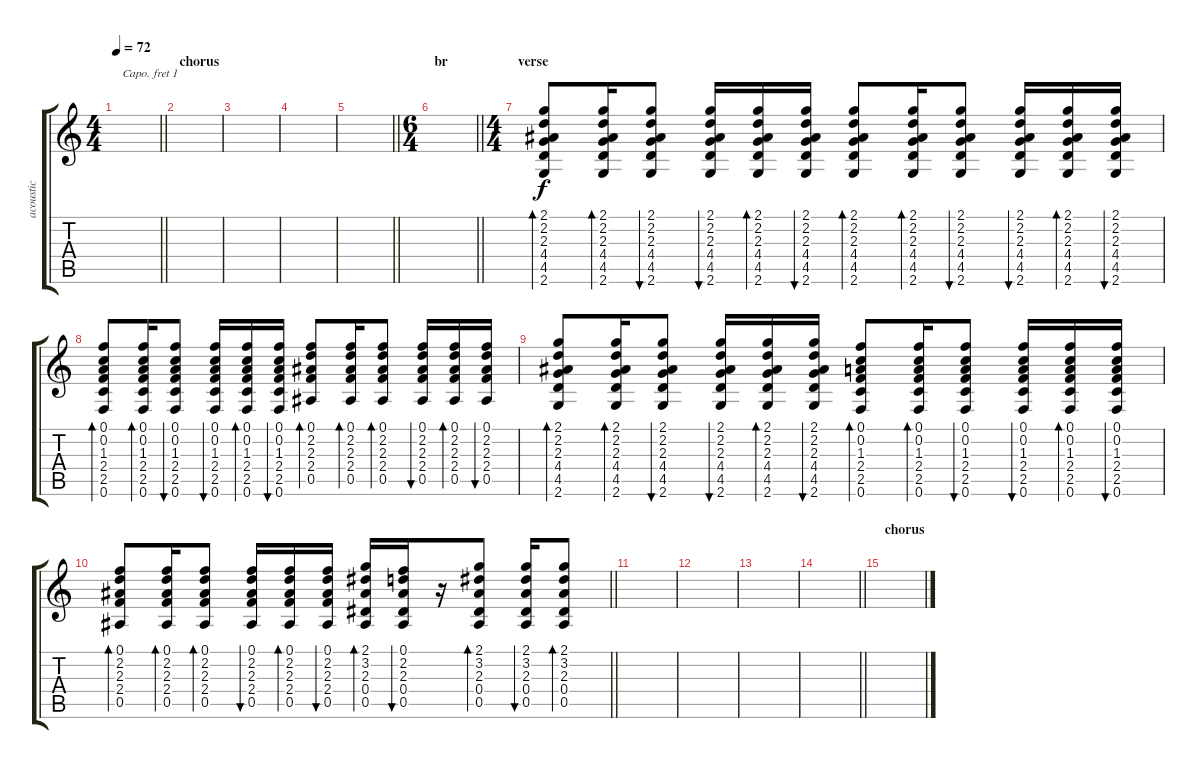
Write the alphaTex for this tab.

\track ("acoustic" "acoustic") {instrument acousticguitarsteel}
\staff {score tabs}
\capo 1
\tuning (E4 B3 G3 D3 A2 E2) {hide}
\ts (4 4)
\tempo 72
\clef g2
\barLineRight lightlight
\ks c
|
\section ("" "chorus")
|
|
|
\barLineRight lightlight
|
\ts (6 4)
\section ("" "br")
\barLineRight lightlight
|
\ts (4 4)
\section ("" "verse")
(2.1 2.2 2.3 4.4 4.5 2.6).8{bd 30} (2.1 2.2 2.3 4.4 4.5 2.6).16{bd 30} (2.1 2.2 2.3 4.4 4.5 2.6).8{bu 30} (2.1 2.2 2.3 4.4 4.5 2.6).16{bu 30} (2.1 2.2 2.3 4.4 4.5 2.6).16{bd 30} (2.1 2.2 2.3 4.4 4.5 2.6).16{bu 30} (2.1 2.2 2.3 4.4 4.5 2.6).8{bd 30} (2.1 2.2 2.3 4.4 4.5 2.6).16{bd 30} (2.1 2.2 2.3 4.4 4.5 2.6).8{bu 30} (2.1 2.2 2.3 4.4 4.5 2.6).16{bu 30} (2.1 2.2 2.3 4.4 4.5 2.6).16{bd 30} (2.1 2.2 2.3 4.4 4.5 2.6).16{bu 30} |
(0.1 0.2 1.3 2.4 2.5 0.6).8{bd 30} (0.1 0.2 1.3 2.4 2.5 0.6).16{bd 30} (0.1 0.2 1.3 2.4 2.5 0.6).8{bu 30} (0.1 0.2 1.3 2.4 2.5 0.6).16{bu 30} (0.1 0.2 1.3 2.4 2.5 0.6).16{bd 30} (0.1 0.2 1.3 2.4 2.5 0.6).16{bu 30} (0.1 2.2 2.3 2.4 0.5).8{bd 30} (0.1 2.2 2.3 2.4 0.5).16{bd 30} (0.1 2.2 2.3 2.4 0.5).8{bd 30} (0.1 2.2 2.3 2.4 0.5).16{bu 30} (0.1 2.2 2.3 2.4 0.5).16{bd 60} (0.1 2.2 2.3 2.4 0.5).16{bu 60} |
(2.1 2.2 2.3 4.4 4.5 2.6).8{bd 30} (2.1 2.2 2.3 4.4 4.5 2.6).16{bd 30} (2.1 2.2 2.3 4.4 4.5 2.6).8{bu 30} (2.1 2.2 2.3 4.4 4.5 2.6).16{bu 30} (2.1 2.2 2.3 4.4 4.5 2.6).16{bd 30} (2.1 2.2 2.3 4.4 4.5 2.6).16{bu 30} (0.1 0.2 1.3 2.4 2.5 0.6).8{bd 30} (0.1 0.2 1.3 2.4 2.5 0.6).16{bd 30} (0.1 0.2 1.3 2.4 2.5 0.6).8{bu 30} (0.1 0.2 1.3 2.4 2.5 0.6).16{bu 30} (0.1 0.2 1.3 2.4 2.5 0.6).16{bd 30} (0.1 0.2 1.3 2.4 2.5 0.6).16{bu 30} |
\barLineRight lightlight
(0.1 2.2 2.3 2.4 0.5).8{bd 30} (0.1 2.2 2.3 2.4 0.5).16{bd 30} (0.1 2.2 2.3 2.4 0.5).8{bd 30} (0.1 2.2 2.3 2.4 0.5).16{bu 30} (0.1 2.2 2.3 2.4 0.5).16{bd 60} (0.1 2.2 2.3 2.4 0.5).16{bu 60} (2.1 3.2 2.3 0.4 0.5).16{bd 30} (0.1 2.2 2.3 0.4 0.5).16{bu 60} r.16 (2.1 3.2 2.3 0.4 0.5).8{bd 30} (2.1 3.2 2.3 0.4 0.5).16{bu 30} (2.1 3.2 2.3 0.4 0.5).8{bd 30} |
\section ("" "")
|
|
|
\barLineRight lightlight
|
\section ("" "chorus")
